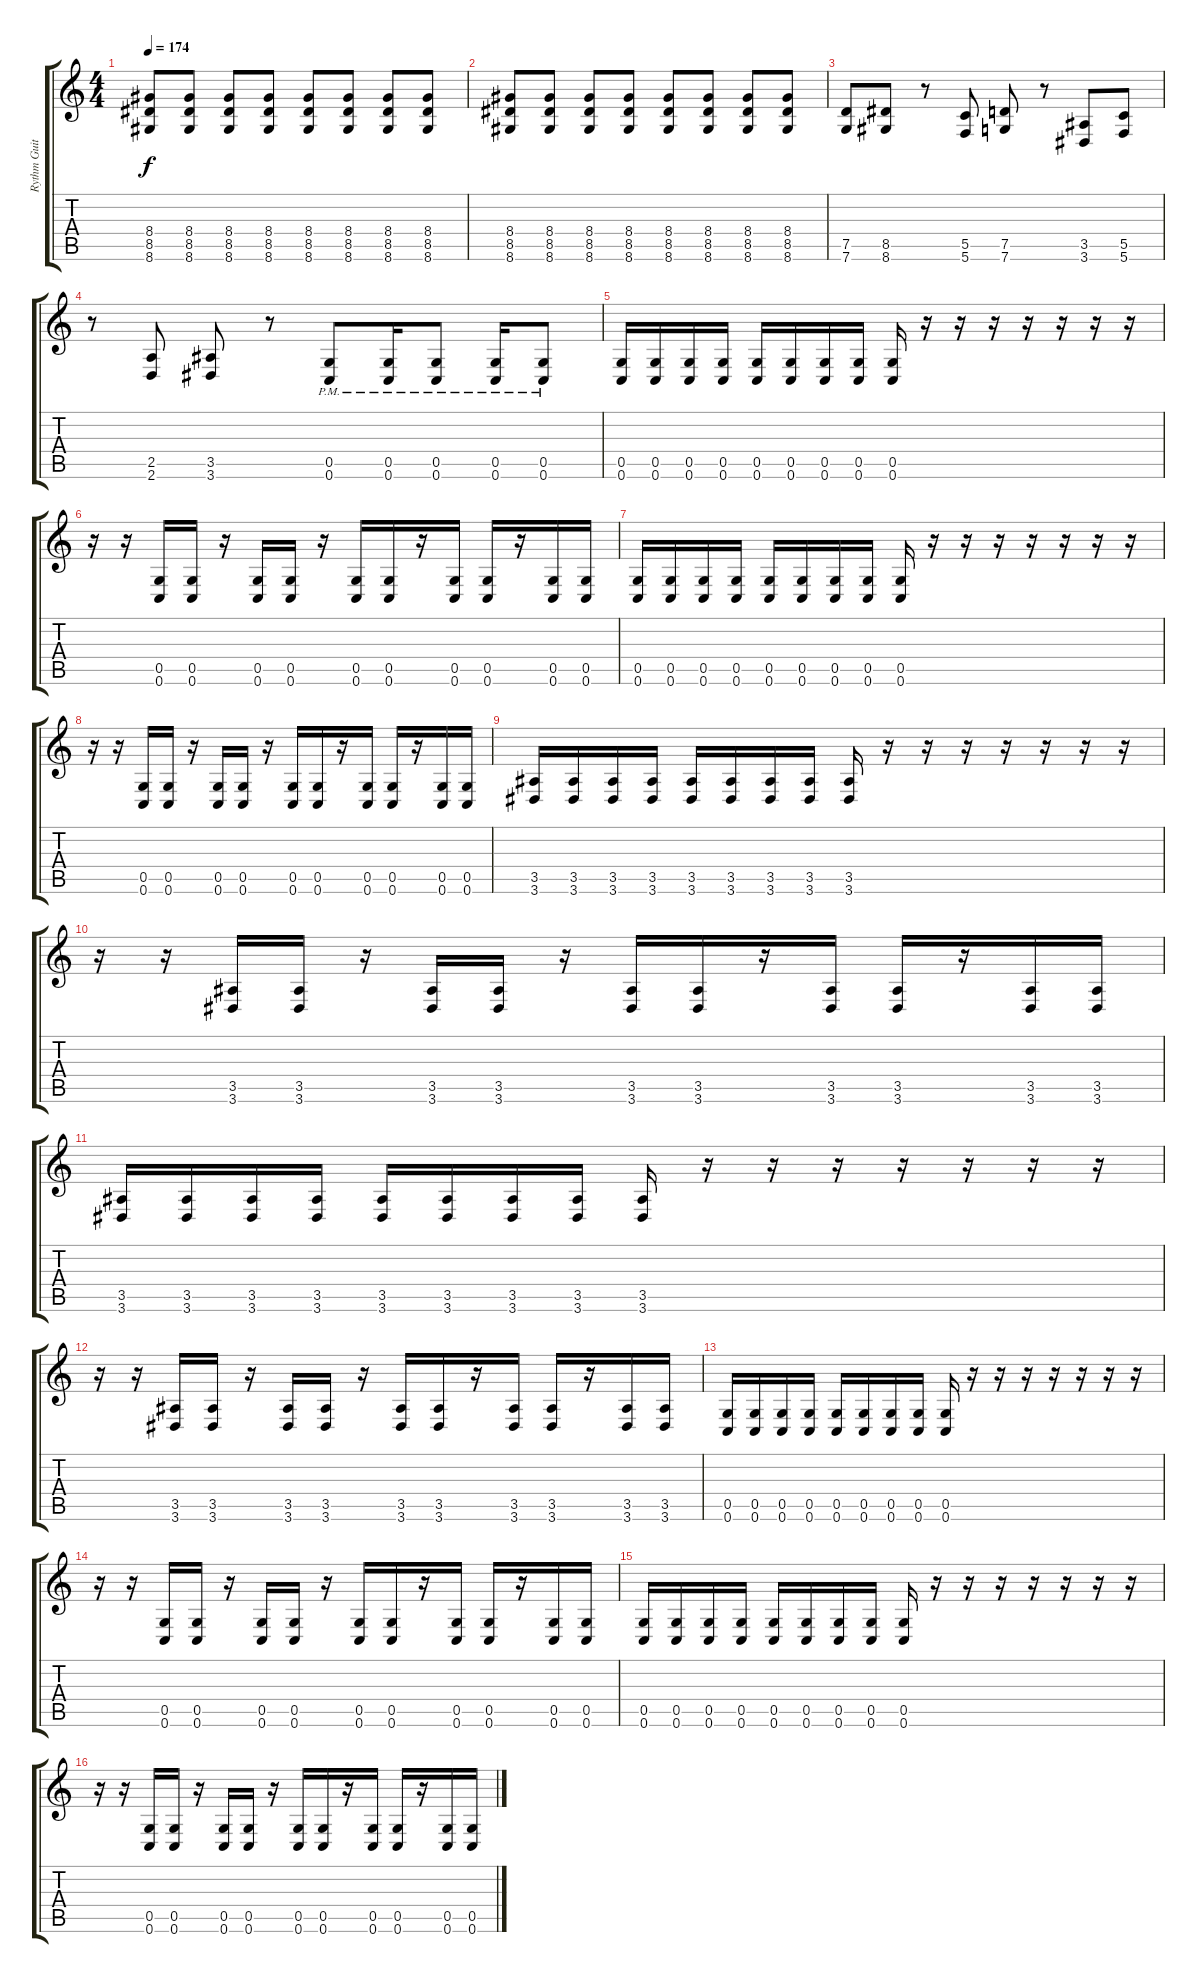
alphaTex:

\track ("Rythm Guitar (Mätze)" "Rythm Guit") {instrument distortionguitar}
\staff {score tabs}
\tuning (D4 A3 F3 C3 G2 C2) {hide}
\ts (4 4)
\tempo 174
\clef g2
\ks c
(8.4 8.5 8.6).8{dy f balance 8} (8.4 8.5 8.6).8 (8.4 8.5 8.6).8 (8.4 8.5 8.6).8 (8.4 8.5 8.6).8 (8.4 8.5 8.6).8 (8.4 8.5 8.6).8 (8.4 8.5 8.6).8 |
(8.4 8.5 8.6).8 (8.4 8.5 8.6).8 (8.4 8.5 8.6).8 (8.4 8.5 8.6).8 (8.4 8.5 8.6).8 (8.4 8.5 8.6).8 (8.4 8.5 8.6).8 (8.4 8.5 8.6).8 |
(7.5 7.6).8{balance 4} (8.5 8.6).8 r.8 (5.5 5.6).8 (7.5 7.6).8 r.8 (3.5 3.6).8 (5.5 5.6).8 |
r.8 (2.5 2.6).8 (3.5 3.6).8 r.8 (0.5{pm} 0.6{pm}).8 (0.5{pm} 0.6{pm}).16 (0.5{pm} 0.6{pm}).8 (0.5{pm} 0.6{pm}).16 (0.5{pm} 0.6{pm}).8 |
(0.5 0.6).16 (0.5 0.6).16 (0.5 0.6).16 (0.5 0.6).16 (0.5 0.6).16 (0.5 0.6).16 (0.5 0.6).16 (0.5 0.6).16 (0.5 0.6).16 r.16 r.16 r.16 r.16 r.16 r.16 r.16 |
r.16 r.16 (0.5 0.6).16 (0.5 0.6).16 r.16 (0.5 0.6).16 (0.5 0.6).16 r.16 (0.5 0.6).16 (0.5 0.6).16 r.16 (0.5 0.6).16 (0.5 0.6).16 r.16 (0.5 0.6).16 (0.5 0.6).16 |
(0.5 0.6).16 (0.5 0.6).16 (0.5 0.6).16 (0.5 0.6).16 (0.5 0.6).16 (0.5 0.6).16 (0.5 0.6).16 (0.5 0.6).16 (0.5 0.6).16 r.16 r.16 r.16 r.16 r.16 r.16 r.16 |
r.16 r.16 (0.5 0.6).16 (0.5 0.6).16 r.16 (0.5 0.6).16 (0.5 0.6).16 r.16 (0.5 0.6).16 (0.5 0.6).16 r.16 (0.5 0.6).16 (0.5 0.6).16 r.16 (0.5 0.6).16 (0.5 0.6).16 |
(3.5 3.6).16 (3.5 3.6).16 (3.5 3.6).16 (3.5 3.6).16 (3.5 3.6).16 (3.5 3.6).16 (3.5 3.6).16 (3.5 3.6).16 (3.5 3.6).16 r.16 r.16 r.16 r.16 r.16 r.16 r.16 |
r.16 r.16 (3.5 3.6).16 (3.5 3.6).16 r.16 (3.5 3.6).16 (3.5 3.6).16 r.16 (3.5 3.6).16 (3.5 3.6).16 r.16 (3.5 3.6).16 (3.5 3.6).16 r.16 (3.5 3.6).16 (3.5 3.6).16 |
(3.5 3.6).16 (3.5 3.6).16 (3.5 3.6).16 (3.5 3.6).16 (3.5 3.6).16 (3.5 3.6).16 (3.5 3.6).16 (3.5 3.6).16 (3.5 3.6).16 r.16 r.16 r.16 r.16 r.16 r.16 r.16 |
r.16 r.16 (3.5 3.6).16 (3.5 3.6).16 r.16 (3.5 3.6).16 (3.5 3.6).16 r.16 (3.5 3.6).16 (3.5 3.6).16 r.16 (3.5 3.6).16 (3.5 3.6).16 r.16 (3.5 3.6).16 (3.5 3.6).16 |
(0.5 0.6).16 (0.5 0.6).16 (0.5 0.6).16 (0.5 0.6).16 (0.5 0.6).16 (0.5 0.6).16 (0.5 0.6).16 (0.5 0.6).16 (0.5 0.6).16 r.16 r.16 r.16 r.16 r.16 r.16 r.16 |
r.16 r.16 (0.5 0.6).16 (0.5 0.6).16 r.16 (0.5 0.6).16 (0.5 0.6).16 r.16 (0.5 0.6).16 (0.5 0.6).16 r.16 (0.5 0.6).16 (0.5 0.6).16 r.16 (0.5 0.6).16 (0.5 0.6).16 |
(0.5 0.6).16 (0.5 0.6).16 (0.5 0.6).16 (0.5 0.6).16 (0.5 0.6).16 (0.5 0.6).16 (0.5 0.6).16 (0.5 0.6).16 (0.5 0.6).16 r.16 r.16 r.16 r.16 r.16 r.16 r.16 |
r.16 r.16 (0.5 0.6).16 (0.5 0.6).16 r.16 (0.5 0.6).16 (0.5 0.6).16 r.16 (0.5 0.6).16 (0.5 0.6).16 r.16 (0.5 0.6).16 (0.5 0.6).16 r.16 (0.5 0.6).16 (0.5 0.6).16
